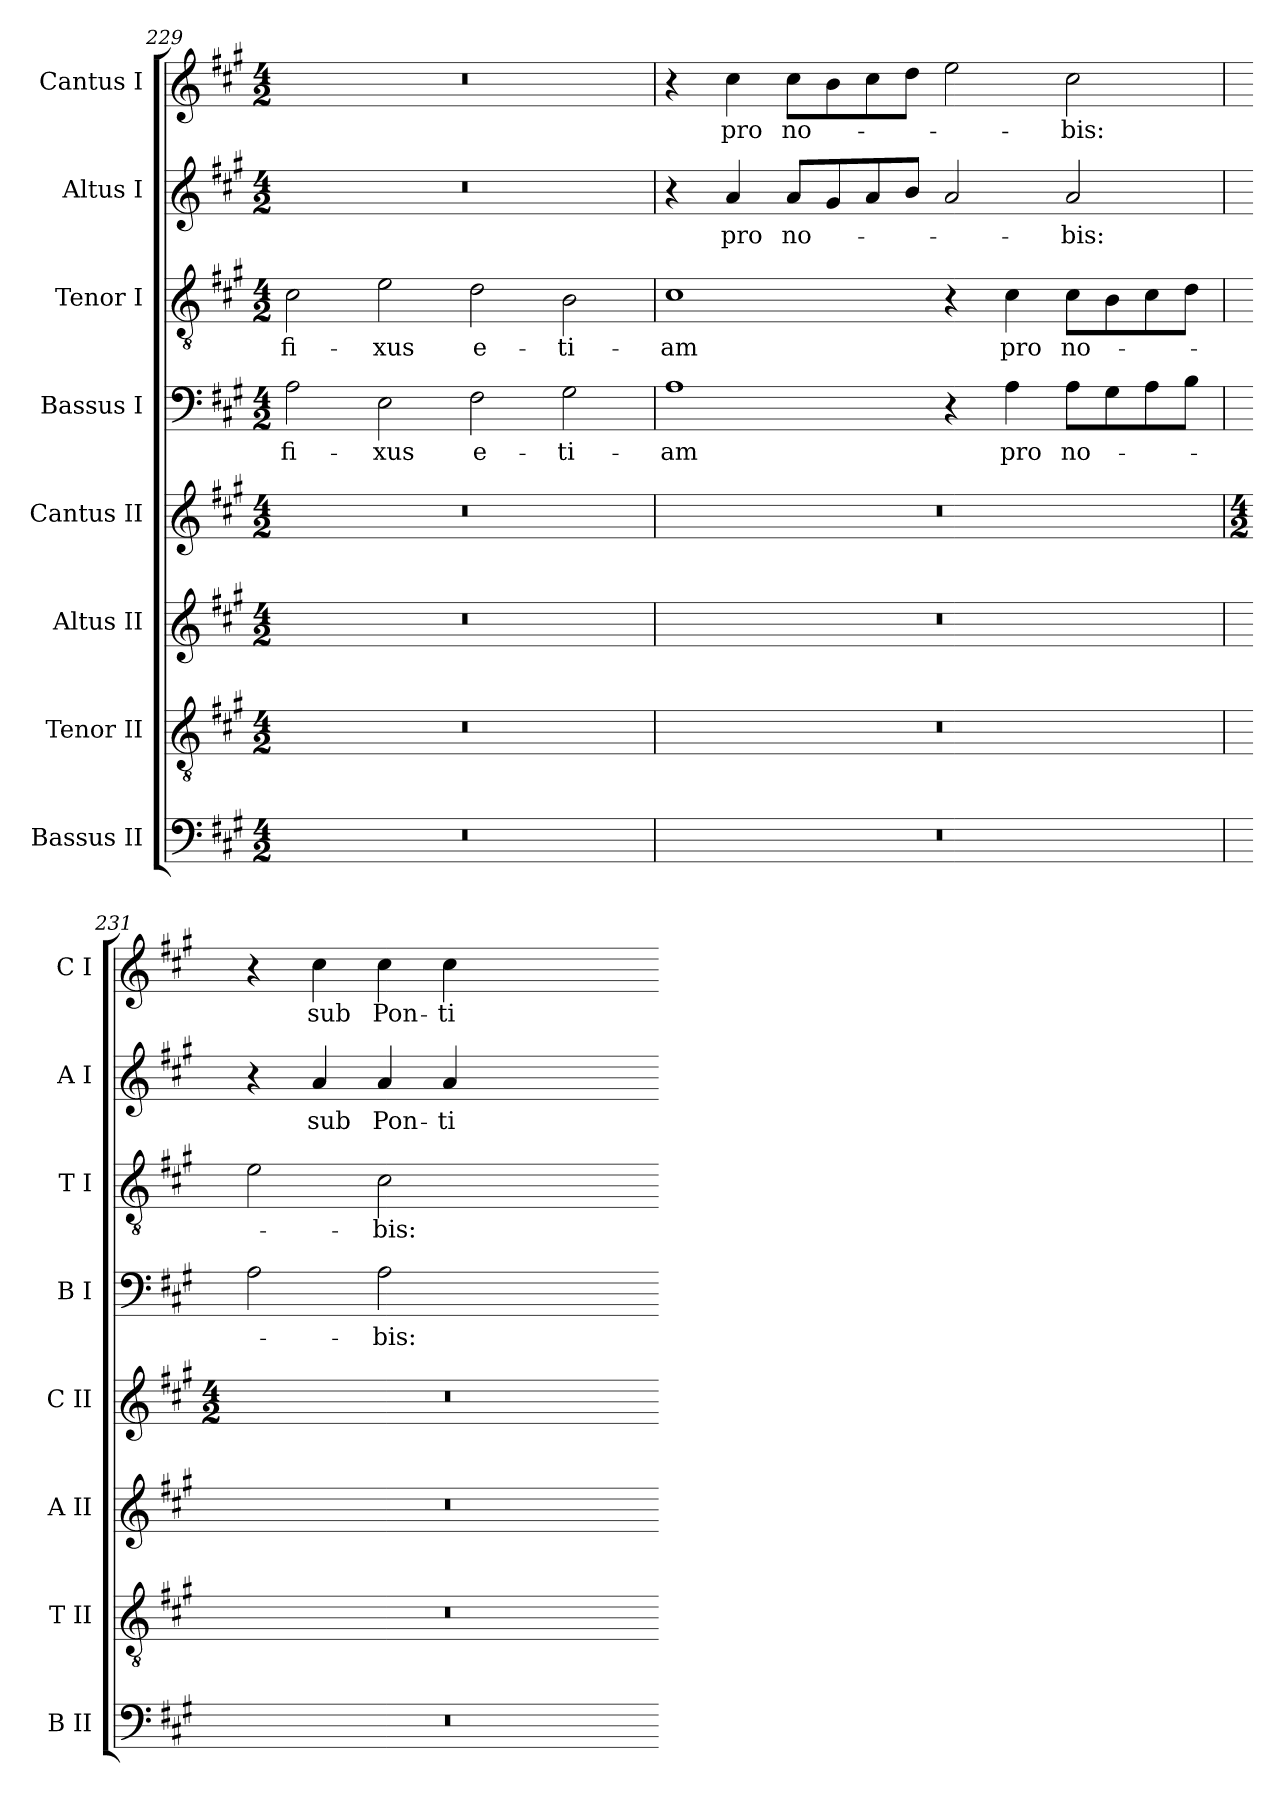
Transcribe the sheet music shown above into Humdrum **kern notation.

**kern	**kern	**kern	**kern	**kern	**text	**kern	**text	**kern	**text	**kern	**text
*part8	*part7	*part6	*part5	*part4	*part4	*part3	*part3	*part2	*part2	*part1	*part1
*staff8	*staff7	*staff6	*staff5	*staff4	*staff4	*staff3	*staff3	*staff2	*staff2	*staff1	*staff1
*I"Bassus II	*I"Tenor II	*I"Altus II	*I"Cantus II	*I"Bassus I	*	*I"Tenor I	*	*I"Altus I	*	*I"Cantus I	*
*I'B II	*I'T II	*I'A II	*I'C II	*I'B I	*	*I'T I	*	*I'A I	*	*I'C I	*
*clefF4	*clefGv2	*clefG2	*clefG2	*clefF4	*	*clefGv2	*	*clefG2	*	*clefG2	*
*k[f#c#g#]	*k[f#c#g#]	*k[f#c#g#]	*k[f#c#g#]	*k[f#c#g#]	*	*k[f#c#g#]	*	*k[f#c#g#]	*	*k[f#c#g#]	*
*A:	*A:	*A:	*A:	*A:	*	*A:	*	*A:	*	*A:	*
*M4/2	*M4/2	*M4/2	*M4/2	*M4/2	*	*M4/2	*	*M4/2	*	*M4/2	*
=229	=229	=229	=229	=229	=229	=229	=229	=229	=229	=229	=229
0r	0r	0r	0r	2A\	-fi-	2c#\	-fi-	0r	.	0r	.
.	.	.	.	2E\	-xus	2e\	-xus	.	.	.	.
.	.	.	.	2F#\	e-	2d\	e-	.	.	.	.
.	.	.	.	2G#\	-ti-	2B\	-ti-	.	.	.	.
=230	=230	=230	=230	=230	=230	=230	=230	=230	=230	=230	=230
0r	0r	0r	0r	1A	-am	1c#	-am	4r	.	4r	.
.	.	.	.	.	.	.	.	4a/	pro	4cc#\	pro
.	.	.	.	.	.	.	.	8a/L	no-	8cc#\L	no-
.	.	.	.	.	.	.	.	8g#/	.	8b\	.
.	.	.	.	.	.	.	.	8a/	.	8cc#\	.
.	.	.	.	.	.	.	.	8b/J	.	8dd\J	.
.	.	.	.	4r	.	4r	.	2a/	.	2ee\	.
.	.	.	.	4A\	pro	4c#\	pro	.	.	.	.
.	.	.	.	8A\L	no-	8c#\L	no-	2a/	-bis:	2cc#\	-bis:
.	.	.	.	8G#\	.	8B\	.	.	.	.	.
.	.	.	.	8A\	.	8c#\	.	.	.	.	.
.	.	.	.	8B\J	.	8d\J	.	.	.	.	.
=231	=231	=231	=231	=231	=231	=231	=231	=231	=231	=231	=231
*	*	*	*M4/2	*	*	*	*	*	*	*	*
0r	0r	0r	0r	2A\	.	2e\	.	4r	.	4r	.
.	.	.	.	.	.	.	.	4a/	sub	4cc#\	sub
.	.	.	.	2A\	-bis:	2c#\	-bis:	4a/	Pon-	4cc#\	Pon-
.	.	.	.	.	.	.	.	4a/	-ti-	4cc#\	-ti-
.	.	.	.	1ryy	.	1ryy	.	1ryy	.	1ryy	.
=-	=-	=-	=-	=-	=-	=-	=-	=-	=-	=-	=-
*-	*-	*-	*-	*-	*-	*-	*-	*-	*-	*-	*-
